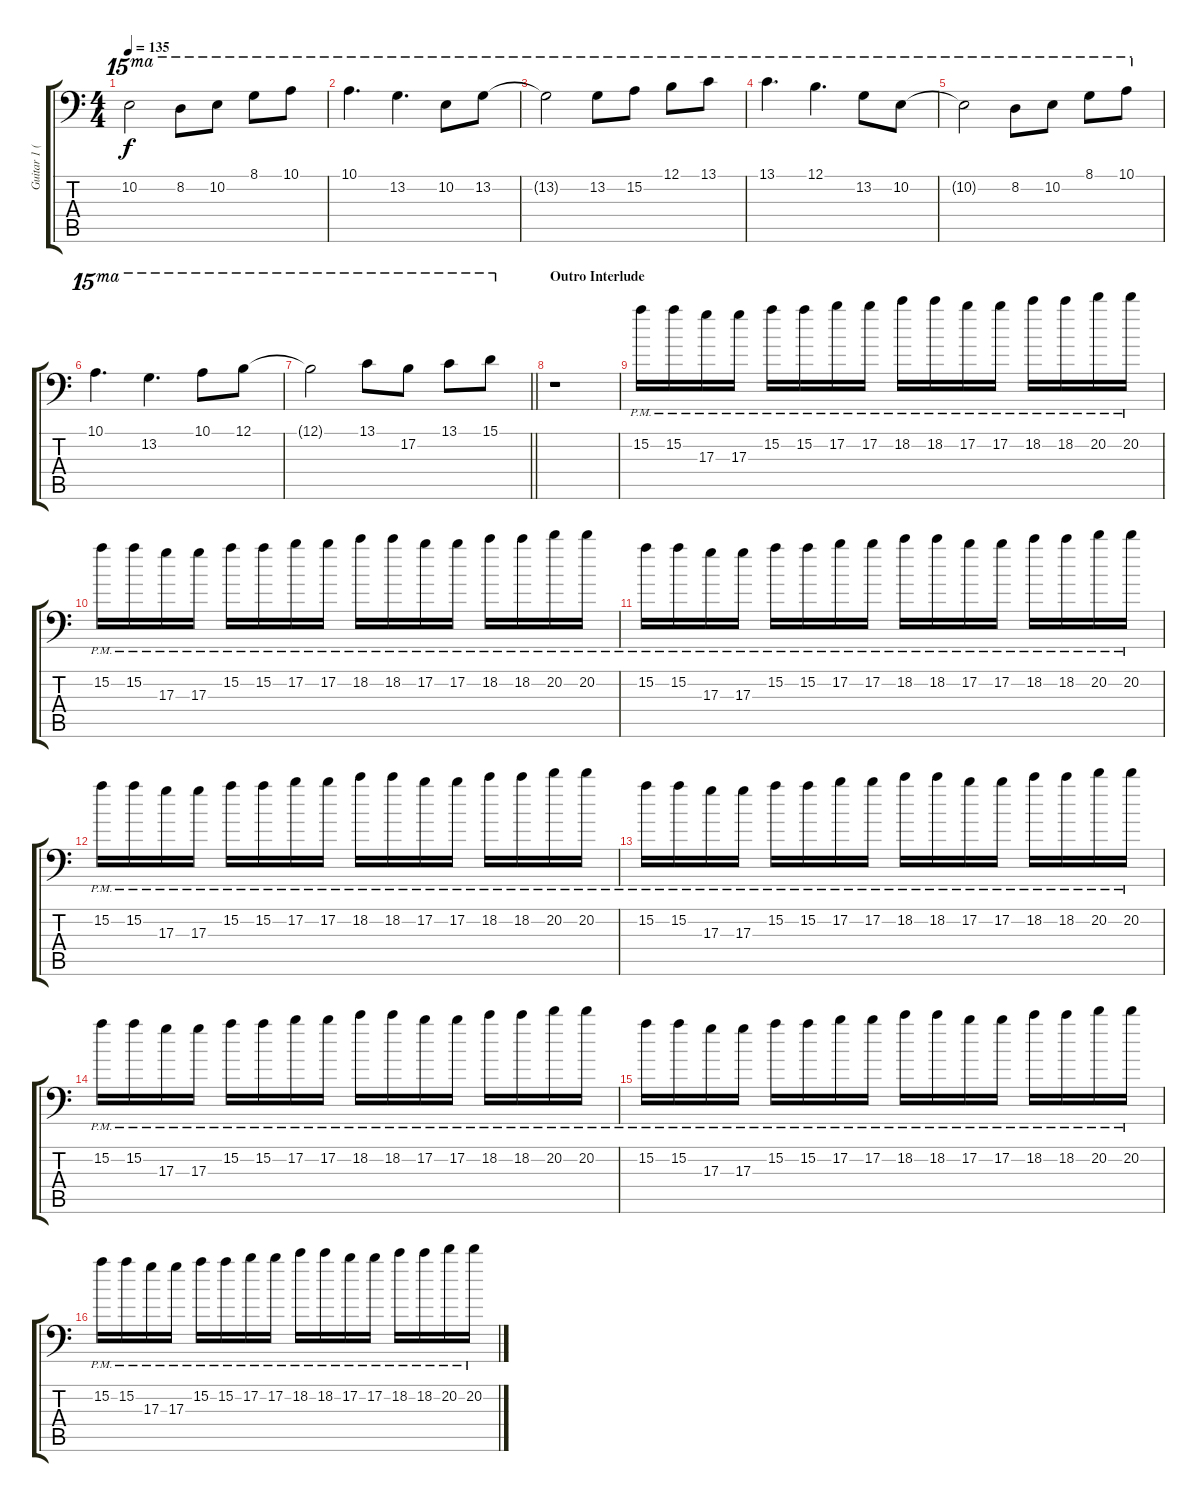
\track ("Guitar 1 (Eavan Dall)" "Guitar 1 (") {instrument distortionguitar}
\staff {score tabs}
\tuning (B3 Gb3 D3 A2 E2 A1) {hide}
\ts (4 4)
\tempo 135
\clef f4
\ks c
10.2{t}.2{ot 15ma dy f} 8.2.8{ot 15ma} 10.2.8{ot 15ma} 8.1.8{ot 15ma} 10.1.8{ot 15ma} |
10.1.4{d ot 15ma} 13.2.4{d ot 15ma} 10.2.8{ot 15ma} 13.2.8{ot 15ma} |
13.2{t}.2{ot 15ma} 13.2.8{ot 15ma} 15.2.8{ot 15ma} 12.1.8{ot 15ma} 13.1.8{ot 15ma} |
13.1.4{d ot 15ma} 12.1.4{d ot 15ma} 13.2.8{ot 15ma} 10.2.8{ot 15ma} |
10.2{t}.2{ot 15ma} 8.2.8{ot 15ma} 10.2.8{ot 15ma} 8.1.8{ot 15ma} 10.1.8{ot 15ma} |
10.1.4{d ot 15ma} 13.2.4{d ot 15ma} 10.1.8{ot 15ma} 12.1.8{ot 15ma} |
\barLineRight lightlight
12.1{t}.2{ot 15ma} 13.1.8{ot 15ma} 17.2.8{ot 15ma} 13.1.8{ot 15ma} 15.1.8{ot 15ma} |
\section ("" "Outro Interlude")
r.1 |
15.2{pm}.16{volume 9 instrument electricguitarjazz} 15.2{pm}.16 17.3{pm}.16 17.3{pm}.16 15.2{pm}.16 15.2{pm}.16 17.2{pm}.16 17.2{pm}.16 18.2{pm}.16 18.2{pm}.16 17.2{pm}.16 17.2{pm}.16 18.2{pm}.16 18.2{pm}.16 20.2{pm}.16 20.2{pm}.16 |
15.2{pm}.16 15.2{pm}.16 17.3{pm}.16 17.3{pm}.16 15.2{pm}.16 15.2{pm}.16 17.2{pm}.16 17.2{pm}.16 18.2{pm}.16 18.2{pm}.16 17.2{pm}.16 17.2{pm}.16 18.2{pm}.16 18.2{pm}.16 20.2{pm}.16 20.2{pm}.16 |
15.2{pm}.16 15.2{pm}.16 17.3{pm}.16 17.3{pm}.16 15.2{pm}.16 15.2{pm}.16 17.2{pm}.16 17.2{pm}.16 18.2{pm}.16 18.2{pm}.16 17.2{pm}.16 17.2{pm}.16 18.2{pm}.16 18.2{pm}.16 20.2{pm}.16 20.2{pm}.16 |
15.2{pm}.16 15.2{pm}.16 17.3{pm}.16 17.3{pm}.16 15.2{pm}.16 15.2{pm}.16 17.2{pm}.16 17.2{pm}.16 18.2{pm}.16 18.2{pm}.16 17.2{pm}.16 17.2{pm}.16 18.2{pm}.16 18.2{pm}.16 20.2{pm}.16 20.2{pm}.16 |
15.2{pm}.16 15.2{pm}.16 17.3{pm}.16 17.3{pm}.16 15.2{pm}.16 15.2{pm}.16 17.2{pm}.16 17.2{pm}.16 18.2{pm}.16 18.2{pm}.16 17.2{pm}.16 17.2{pm}.16 18.2{pm}.16 18.2{pm}.16 20.2{pm}.16 20.2{pm}.16 |
15.2{pm}.16 15.2{pm}.16 17.3{pm}.16 17.3{pm}.16 15.2{pm}.16 15.2{pm}.16 17.2{pm}.16 17.2{pm}.16 18.2{pm}.16 18.2{pm}.16 17.2{pm}.16 17.2{pm}.16 18.2{pm}.16 18.2{pm}.16 20.2{pm}.16 20.2{pm}.16 |
15.2{pm}.16 15.2{pm}.16 17.3{pm}.16 17.3{pm}.16 15.2{pm}.16 15.2{pm}.16 17.2{pm}.16 17.2{pm}.16 18.2{pm}.16 18.2{pm}.16 17.2{pm}.16 17.2{pm}.16 18.2{pm}.16 18.2{pm}.16 20.2{pm}.16 20.2{pm}.16 |
15.2{pm}.16 15.2{pm}.16 17.3{pm}.16 17.3{pm}.16 15.2{pm}.16 15.2{pm}.16 17.2{pm}.16 17.2{pm}.16 18.2{pm}.16 18.2{pm}.16 17.2{pm}.16 17.2{pm}.16 18.2{pm}.16 18.2{pm}.16 20.2{pm}.16 20.2{pm}.16
